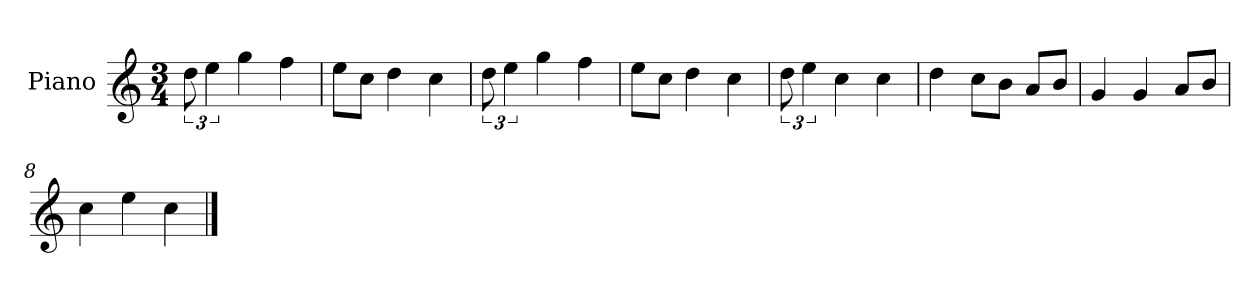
**kern
*part1
*staff1
*I"Piano
*I'P-no
*clefG2
*k[]
*M3/4
*MM91
=1
12dd\
6ee\
4gg\
4ff\
=2
8ee\L
8cc\J
4dd\
4cc\
=3
12dd\
6ee\
4gg\
4ff\
=4
8ee\L
8cc\J
4dd\
4cc\
=5
12dd\
6ee\
4cc\
4cc\
=6
4dd\
8cc\L
8b\J
8a/L
8b/J
=7
4g/
4g/
8a/L
8b/J
=8
4cc\
4ee\
4cc\
==
*-
